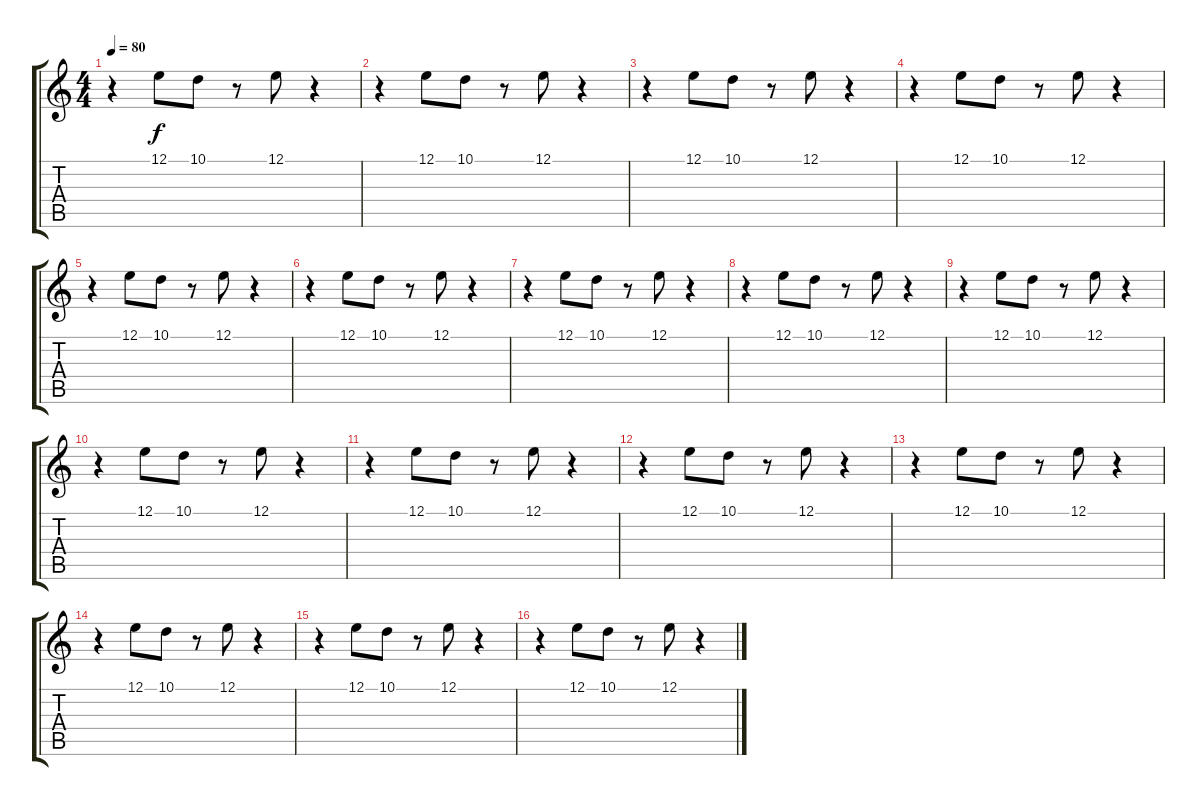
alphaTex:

\track "" {instrument synthvoice}
\staff {score tabs}
\tuning (E4 B3 G3 D3 A2 E2) {hide}
\ts (4 4)
\tempo 80
\clef g2
\ks c
r.4{dy f} 12.1.8 10.1.8 r.8 12.1.8 r.4 |
r.4 12.1.8 10.1.8 r.8 12.1.8 r.4 |
r.4 12.1.8 10.1.8 r.8 12.1.8 r.4 |
r.4 12.1.8 10.1.8 r.8 12.1.8 r.4 |
r.4 12.1.8 10.1.8 r.8 12.1.8 r.4 |
r.4 12.1.8 10.1.8 r.8 12.1.8 r.4 |
r.4 12.1.8 10.1.8 r.8 12.1.8 r.4 |
r.4 12.1.8 10.1.8 r.8 12.1.8 r.4 |
r.4 12.1.8 10.1.8 r.8 12.1.8 r.4 |
r.4 12.1.8 10.1.8 r.8 12.1.8 r.4 |
r.4 12.1.8 10.1.8 r.8 12.1.8 r.4 |
r.4 12.1.8 10.1.8 r.8 12.1.8 r.4 |
r.4 12.1.8 10.1.8 r.8 12.1.8 r.4 |
r.4 12.1.8 10.1.8 r.8 12.1.8 r.4 |
r.4 12.1.8 10.1.8 r.8 12.1.8 r.4 |
r.4 12.1.8 10.1.8 r.8 12.1.8 r.4
